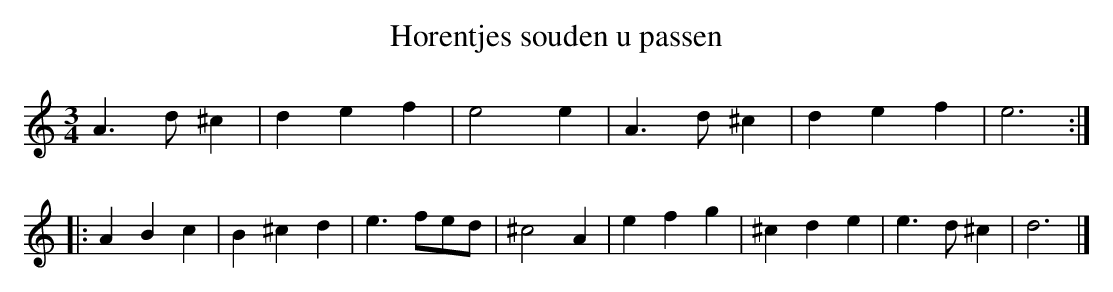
X:1
T:Horentjes souden u passen
M:3/4
K:Ddor
A3d^c2|d2e2f2|e4e2|A3d^c2|d2e2f2|e6:|
|:A2B2c2|B2^c2d2|e3fed|^c4A2|e2f2g2|^c2d2e2|e3d^c2|d6|]
